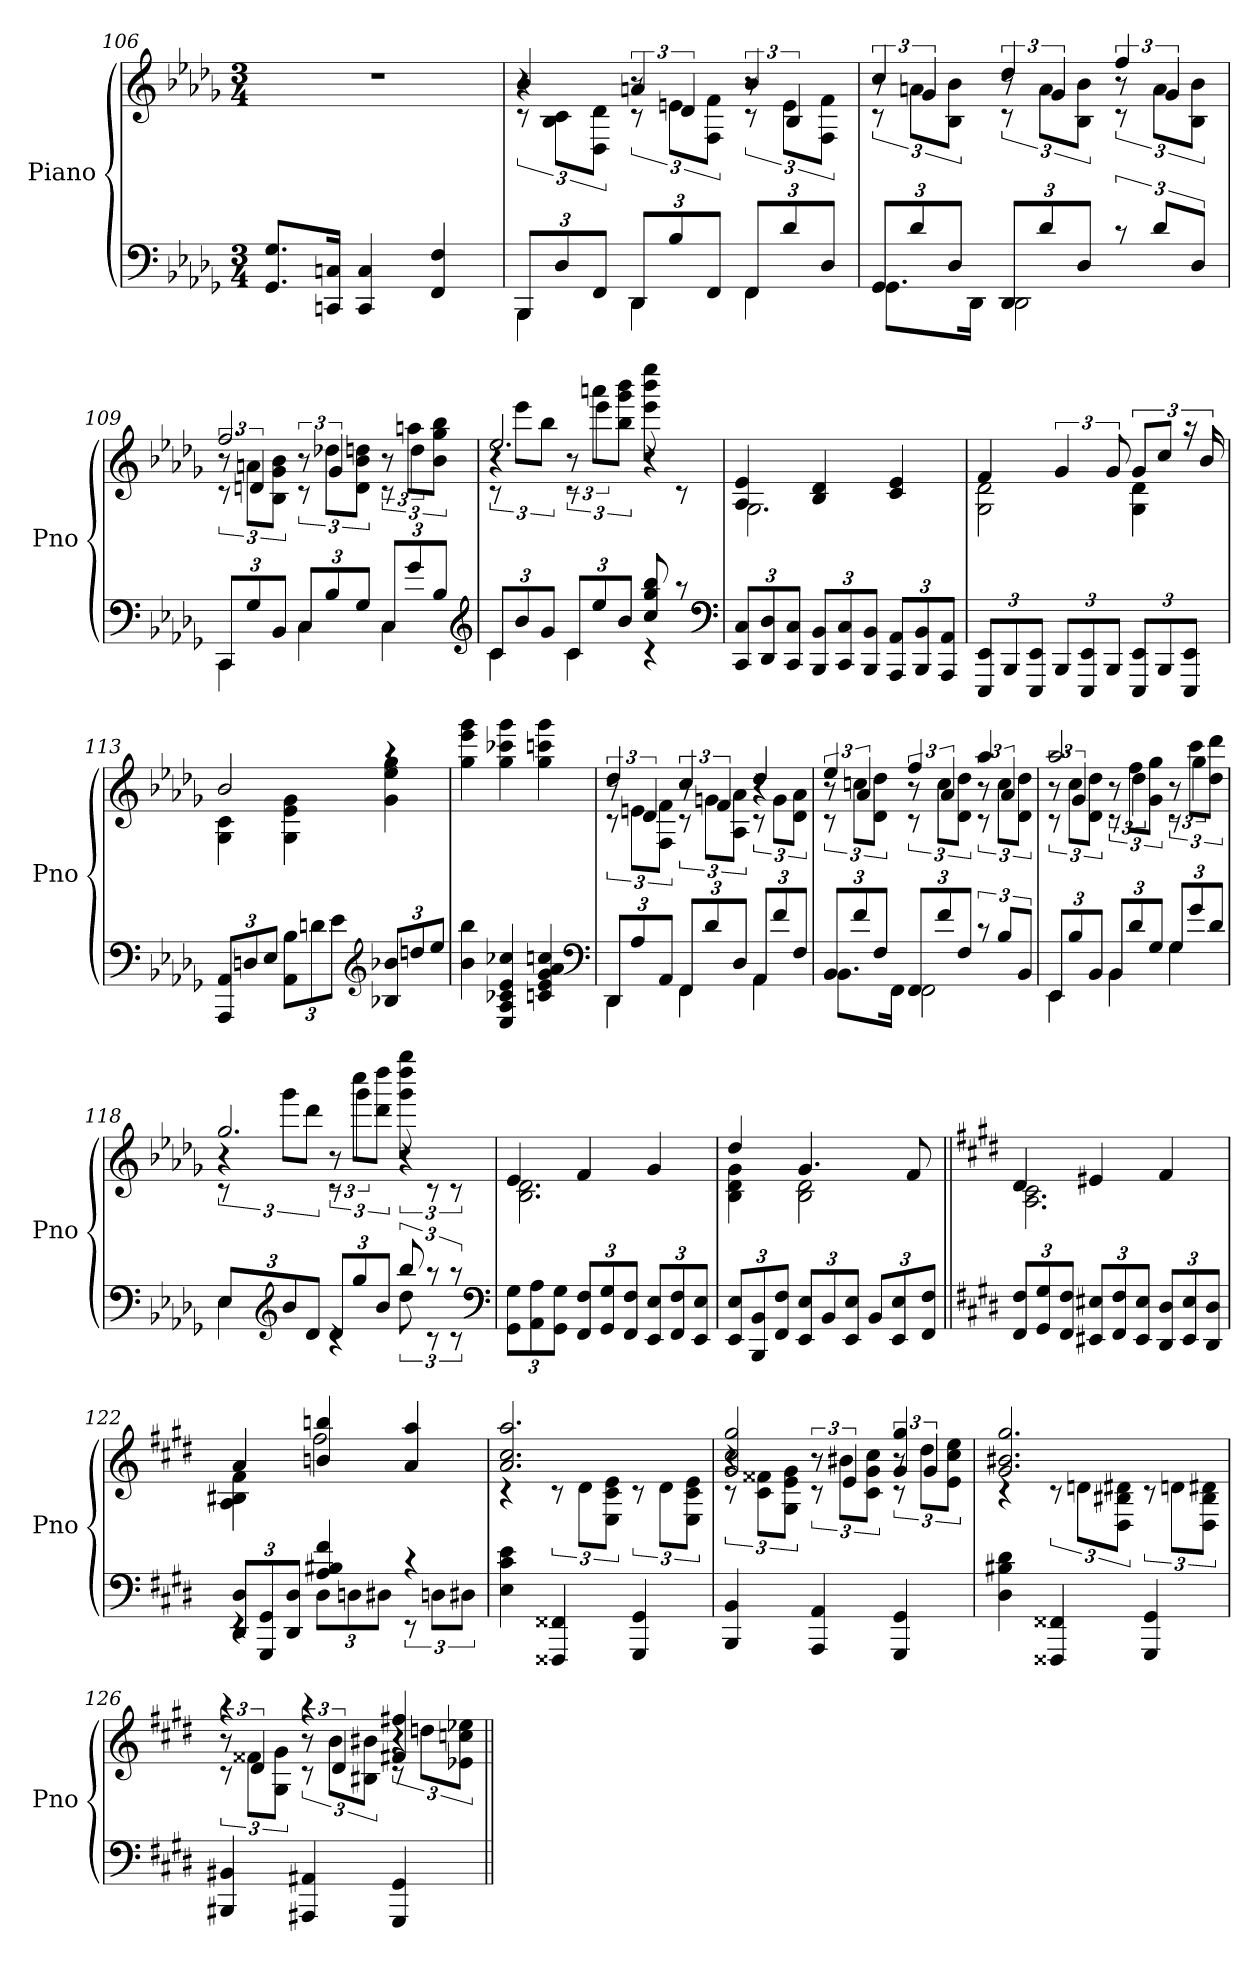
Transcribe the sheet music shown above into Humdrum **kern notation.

**kern	**kern
*part1	*part1
*staff2	*staff1
*I"Piano	*
*I'Pno	*
*clefF4	*clefG2
*k[b-e-a-d-g-]	*k[b-e-a-d-g-]
*M3/4	*M3/4
=106	=106
8.GG- 8.G-L	2.r
16CCn 16CnJk	.
4CC 4C	.
4FF 4F	.
=107	=107
*^	*^
*	*	*	*^
12BBB-L	4BBB-	4b-	12rc	4r
12D-	.	.	12B- 12cL	.
12FFJ	.	.	12D- 12d-J	.
12DD-L	4DD-	4an	12rc	12r
12B-	.	.	12enL	6d-/
12FFJ	.	.	12F 12fJ	.
12FFL	4FF	4b-	12rc	12r
12d-	.	.	12eL	6B-/
12D-J	.	.	12F 12fJ	.
=108	=108	=108	=108	=108
12GG-L	8.GG-L	4cc	12rc	12r
12d-	.	.	12anL	6g-/
12D-J	.	.	12B- 12b-J	.
.	16DD-Jk	.	.	.
12DD-L	2DD-	4dd-	12rc	12r
12d-	.	.	12aL	6g-/
12D-J	.	.	12B- 12b-J	.
12rc	.	4ff	12rc	12r
12d-L	.	.	12aL	6g-/
12D-J	.	.	12B- 12b-J	.
=109	=109	=109	=109	=109
12CCL	4CC	2.ff	12rc	12r
12G-	.	.	12anL	6dn/
12BB-J	.	.	12B- 12g- 12b-J	.
12CL	4C	.	12rc	12r
12B-	.	.	12dd-XL	6g-/
12G-J	.	.	12d 12b- 12ddnJ	.
12CL	4C	.	12rc	12r
12g-	.	.	12aanL	6dd\
12B-J	.	.	12b- 12gg- 12bb-J	.
*clefG2	*	*	*	*
=110	=110	=110	=110	=110
12cL	4c	2.ee-	12rc	4r
12b-	.	.	12eee-L	.
12g-J	.	.	12bb-J	.
12cL	4c	.	12rc	12r
12ee-	.	.	12aaanL	6eee-\
12b-J	.	.	12bb- 12ggg- 12bbb-J	.
8cc 8gg- 8bb-	4rc	.	8eee- 8bbb- 8eeee-	4r
8raa	.	.	8rc	.
*v	*v	*	*	*
*	*v	*v	*v
*clefF4	*
=111	=111
*	*^
12CC 12CL	4A- 4e-	2.G-
12DD- 12D-	.	.
12CC 12CJ	.	.
12BBB- 12BB-L	4B- 4d-	.
12CC 12C	.	.
12BBB- 12BB-J	.	.
12AAA- 12AA-L	4c 4e-	.
12BBB- 12BB-	.	.
12AAA- 12AA-J	.	.
=112	=112	=112
12EEE- 12EE-L	4f	2G- 2d-
12BBB-	.	.
12EEE- 12EE-J	.	.
12BBB-L	6g-	.
12EEE- 12EE-	.	.
12BBB-J	12g-	.
12EEE- 12EE-L	12g-L	4G- 4d-
12BBB-	12ccJ	.
12EEE- 12EE-J	24raa	.
.	24b-	.
=113	=113	=113
12AAA- 12AA-L	2b-	4G- 4c
12Dn	.	.
12E-J	.	.
12AA- 12B-L	.	4G- 4e- 4g-
12dn	.	.
12e-J	.	.
*clefG2	*	*
12B-X 12b-XL	4raa	4g- 4ee- 4gg-
12ddn	.	.
12ee-J	.	.
*	*v	*v
=114	=114
4b- 4bb-	4gg- 4eee- 4ggg-
4E- 4A- 4c-X 4e- 4cc-X	4gg- 4ccc-X 4ggg-
4cn 4e- 4g- 4a- 4ccn	4gg- 4cccn 4ggg-
*clefF4	*
=115	=115
*^	*^
*	*	*	*^
12DD-L	4DD-	4dd-	12rc	12r
12A-	.	.	12enL	6d-/
12AA-J	.	.	12F 12fJ	.
12FFL	4FF	4cc	12rc	12r
12d-	.	.	12gnL	6f/
12D-J	.	.	12A- 12a-J	.
12AA-L	4AA-	4dd-	12rc	4r
12f	.	.	12gL	.
12FJ	.	.	12d- 12a-J	.
=116	=116	=116	=116	=116
12BB-L	8.BB-L	4ee-	12rc	12r
12f	.	.	12ccnL	6a-/
12FJ	.	.	12d- 12dd-J	.
.	16FFJk	.	.	.
12FFL	2FF	4ff	12rc	12r
12f	.	.	12ccL	6a-/
12FJ	.	.	12d- 12dd-J	.
12rc	.	4aa-	12rc	12r
12B-L	.	.	12ccL	6a-/
12BB-J	.	.	12d- 12dd-J	.
=117	=117	=117	=117	=117
12EE-L	4EE-	2.aa-	12rc	12r
12B-	.	.	12ccL	6g-/
12BB-J	.	.	12d- 12dd-J	.
12BB-L	4BB-	.	12rc	12r
12d-	.	.	12ffL	6dd-\
12G-J	.	.	12g- 12gg-J	.
12G-L	4G-	.	12rc	12r
12g-	.	.	12cccL	6gg-\
12d-J	.	.	12dd- 12ddd-J	.
=118	=118	=118	=118	=118
12E-L	4E-	2.gg-	12rc	4r
*clefG2	*	*	*	*
12b-	.	.	12ggg-L	.
12d-J	.	.	12ddd-J	.
12d-L	4rc	.	12rc	12r
12gg-	.	.	12ccccL	6ggg-\
12b-J	.	.	12ddd- 12dddd-J	.
12bb-	12dd-	.	12ggg- 12dddd- 12gggg-	4r
12raa	12rc	.	12rc	.
12raa	12rc	.	12rc	.
*v	*v	*	*	*
*	*v	*v	*v
*clefF4	*
=119	=119
*	*^
12GG- 12G-L	4e-	2.B- 2.d-
12AA- 12A-	.	.
12GG- 12G-J	.	.
12FF 12FL	4f	.
12GG- 12G-	.	.
12FF 12FJ	.	.
12EE- 12E-L	4g-	.
12FF 12F	.	.
12EE- 12E-J	.	.
=120	=120	=120
12EE- 12E-L	4dd-	4B- 4d- 4g-
12BBB- 12BB-	.	.
12FF 12FJ	.	.
12EE- 12E-L	4.g-	2B- 2d-
12BB-	.	.
12EE- 12E-J	.	.
12BB-L	.	.
12EE- 12E-	.	.
.	8f	.
12FF 12FJ	.	.
=121||	=121||	=121||
*k[f#c#g#d#]	*k[f#c#g#d#]	*
12FF# 12F#L	4d#	2.A 2.c#
12GG# 12G#	.	.
12FF# 12F#J	.	.
12EE#X 12E#XL	4e#X	.
12FF# 12F#	.	.
12EE# 12E#J	.	.
12DD# 12D#L	4f#	.
12EE# 12E#	.	.
12DD# 12D#J	.	.
=122	=122	=122
*^	*	*
12DD# 12D#L	4rEE	4a	4A 4B#X 4f#
12GGG# 12GG#	.	.	.
12DD# 12D#J	.	.	.
4A 4B#X 4f#	12D#L	4bn 4bbn	2ff#
.	12Dn	.	.
.	12D#XJ	.	.
4rc	12rEE	4a 4aa	.
.	12DnL	.	.
.	12D#XJ	.	.
*v	*v	*	*
=123	=123	=123
4E 4c# 4e	2.a 2.cc# 2.aa	4rc
4FFF##X 4FF##X	.	12rc
.	.	12d#L
.	.	12E 12c# 12eJ
4GGG# 4GG#	.	12rc
.	.	12d#L
.	.	12E 12c# 12eJ
=124	=124	=124
*	*	*^
4BBB 4BB	2g# 2cc# 2gg#	12rc	4r
.	.	12c# 12f##XL	.
.	.	12G# 12e 12g#J	.
4AAA 4AA	.	12rc	12r
.	.	12b#XL	6e/
.	.	12c# 12g# 12cc#J	.
4GGG# 4GG#	4g# 4gg#	12rc	12r
.	.	12dd#L	6g#/
.	.	12e 12cc# 12eeJ	.
*	*	*v	*v
=125	=125	=125
4D# 4B#X 4d#	2.g# 2.b#X 2.gg#	4rc
4FFF##X 4FF##X	.	12rc
.	.	12dnL
.	.	12D# 12B#X 12d#XJ
4GGG# 4GG#	.	12rc
.	.	12dnL
.	.	12D# 12B# 12d#XJ
=126	=126	=126
*	*	*^
4BBB#X 4BB#X	4raa	12rc	12r
.	.	12f##XL	6d#/
.	.	12G# 12g#J	.
4AAA#X 4AA#X	4raa	12rc	12r
.	.	12bL	6d#/
.	.	12B#X 12b#XJ	.
4GGG# 4GG#	4f#X 4ff#X	12rc	4r
.	.	12ddnL	.
.	.	12e-X 12ccn 12ee-XJ	.
*	*v	*v	*v
=||	=||
*-	*-
